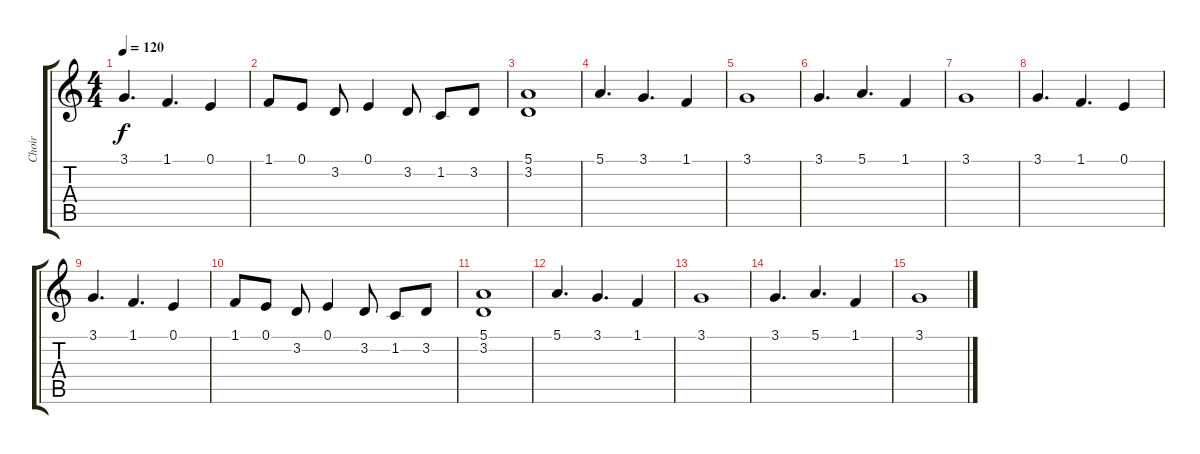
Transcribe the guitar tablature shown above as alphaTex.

\track ("Choir" "Choir") {instrument choiraahs}
\staff {score tabs}
\tuning (E4 B3 G3 D3 A2 E2) {hide}
\ts (4 4)
\tempo 120
\clef g2
\ks c
3.1.4{d dy f} 1.1.4{d} 0.1.4 |
1.1.8 0.1.8 3.2.8 0.1.4 3.2.8 1.2.8 3.2.8 |
(5.1 3.2).1 |
5.1.4{d} 3.1.4{d} 1.1.4 |
3.1.1 |
3.1.4{d} 5.1.4{d} 1.1.4 |
3.1.1{volume 9} |
3.1.4{d} 1.1.4{d} 0.1.4 |
3.1.4{d} 1.1.4{d} 0.1.4 |
1.1.8 0.1.8 3.2.8 0.1.4 3.2.8 1.2.8 3.2.8 |
(5.1 3.2).1{volume 0} |
5.1.4{d} 3.1.4{d} 1.1.4 |
3.1.1 |
3.1.4{d} 5.1.4{d} 1.1.4 |
3.1.1{volume 9}
